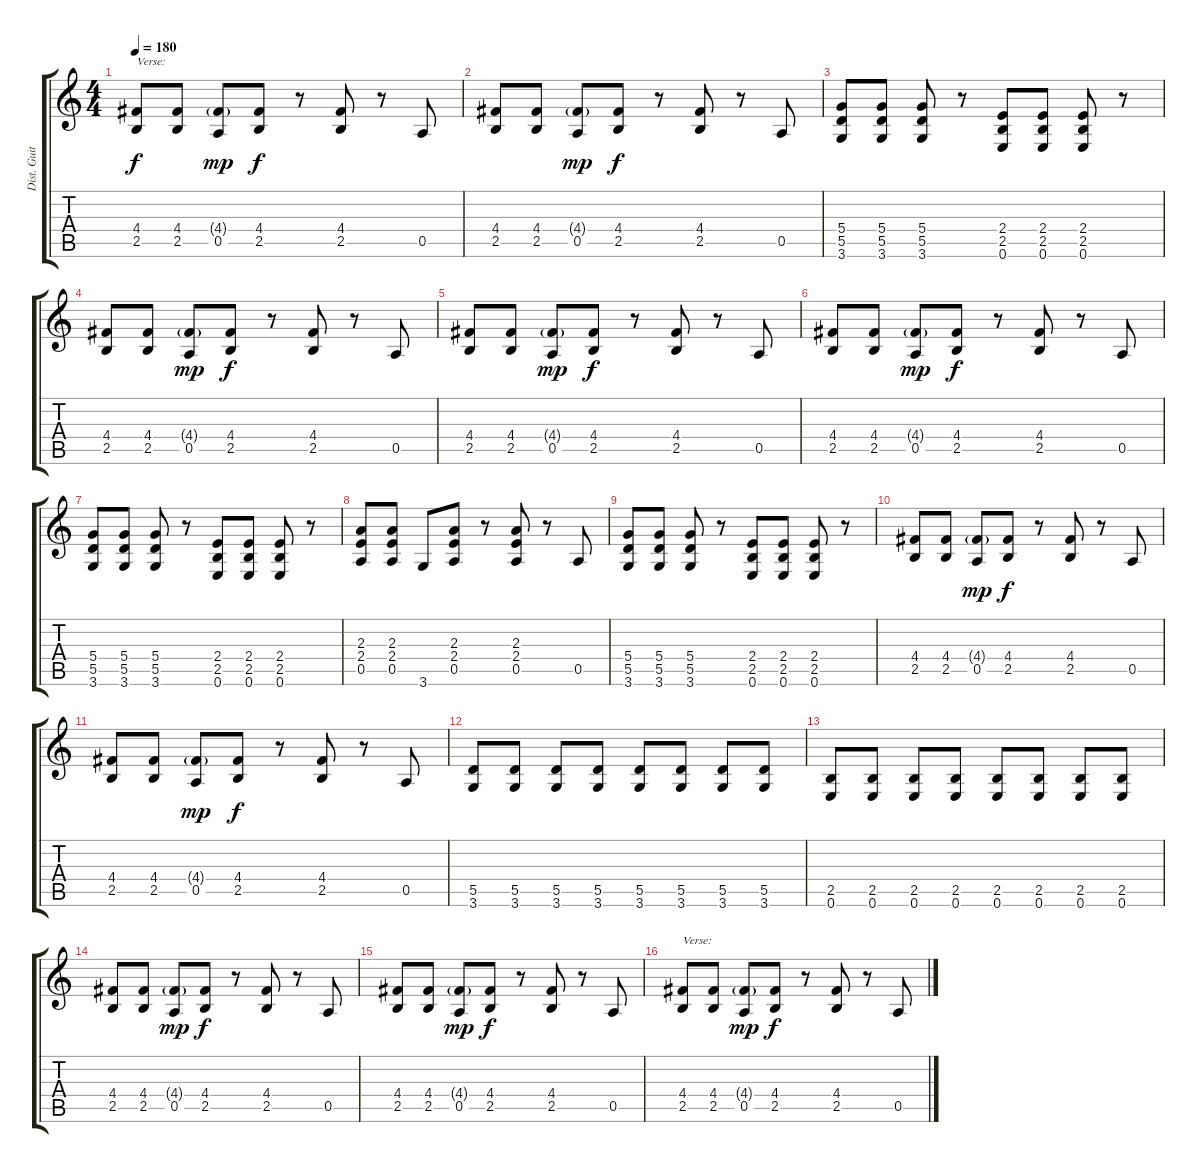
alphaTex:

\track ("Dist. Guitar 2" "Dist. Guit") {instrument distortionguitar}
\staff {score tabs}
\tuning (E4 B3 G3 D3 A2 E2) {hide}
\ts (4 4)
\tempo 180
\clef g2
\ks c
(4.4 2.5).8{txt "Verse:" dy f} (4.4 2.5).8 (4.4{g} 0.5).8{dy mp} (4.4 2.5).8{dy f} r.8 (4.4 2.5).8 r.8 0.5.8 |
(4.4 2.5).8 (4.4 2.5).8 (4.4{g} 0.5).8{dy mp} (4.4 2.5).8{dy f} r.8 (4.4 2.5).8 r.8 0.5.8 |
(5.4 5.5 3.6).8 (5.4 5.5 3.6).8 (5.4 5.5 3.6).8 r.8 (2.4 2.5 0.6).8 (2.4 2.5 0.6).8 (2.4 2.5 0.6).8 r.8 |
(4.4 2.5).8 (4.4 2.5).8 (4.4{g} 0.5).8{dy mp} (4.4 2.5).8{dy f} r.8 (4.4 2.5).8 r.8 0.5.8 |
(4.4 2.5).8 (4.4 2.5).8 (4.4{g} 0.5).8{dy mp} (4.4 2.5).8{dy f} r.8 (4.4 2.5).8 r.8 0.5.8 |
(4.4 2.5).8 (4.4 2.5).8 (4.4{g} 0.5).8{dy mp} (4.4 2.5).8{dy f} r.8 (4.4 2.5).8 r.8 0.5.8 |
(5.4 5.5 3.6).8 (5.4 5.5 3.6).8 (5.4 5.5 3.6).8 r.8 (2.4 2.5 0.6).8 (2.4 2.5 0.6).8 (2.4 2.5 0.6).8 r.8 |
(2.3 2.4 0.5).8 (2.3 2.4 0.5).8 3.6.8 (2.3 2.4 0.5).8 r.8 (2.3 2.4 0.5).8 r.8 0.5.8 |
(5.4 5.5 3.6).8 (5.4 5.5 3.6).8 (5.4 5.5 3.6).8 r.8 (2.4 2.5 0.6).8 (2.4 2.5 0.6).8 (2.4 2.5 0.6).8 r.8 |
(4.4 2.5).8 (4.4 2.5).8 (4.4{g} 0.5).8{dy mp} (4.4 2.5).8{dy f} r.8 (4.4 2.5).8 r.8 0.5.8 |
(4.4 2.5).8 (4.4 2.5).8 (4.4{g} 0.5).8{dy mp} (4.4 2.5).8{dy f} r.8 (4.4 2.5).8 r.8 0.5.8 |
(5.5 3.6).8 (5.5 3.6).8 (5.5 3.6).8 (5.5 3.6).8 (5.5 3.6).8 (5.5 3.6).8 (5.5 3.6).8 (5.5 3.6).8 |
(2.5 0.6).8 (2.5 0.6).8 (2.5 0.6).8 (2.5 0.6).8 (2.5 0.6).8 (2.5 0.6).8 (2.5 0.6).8 (2.5 0.6).8 |
(4.4 2.5).8 (4.4 2.5).8 (4.4{g} 0.5).8{dy mp} (4.4 2.5).8{dy f} r.8 (4.4 2.5).8 r.8 0.5.8 |
(4.4 2.5).8 (4.4 2.5).8 (4.4{g} 0.5).8{dy mp} (4.4 2.5).8{dy f} r.8 (4.4 2.5).8 r.8 0.5.8 |
(4.4 2.5).8{txt "Verse:"} (4.4 2.5).8 (4.4{g} 0.5).8{dy mp} (4.4 2.5).8{dy f} r.8 (4.4 2.5).8 r.8 0.5.8
